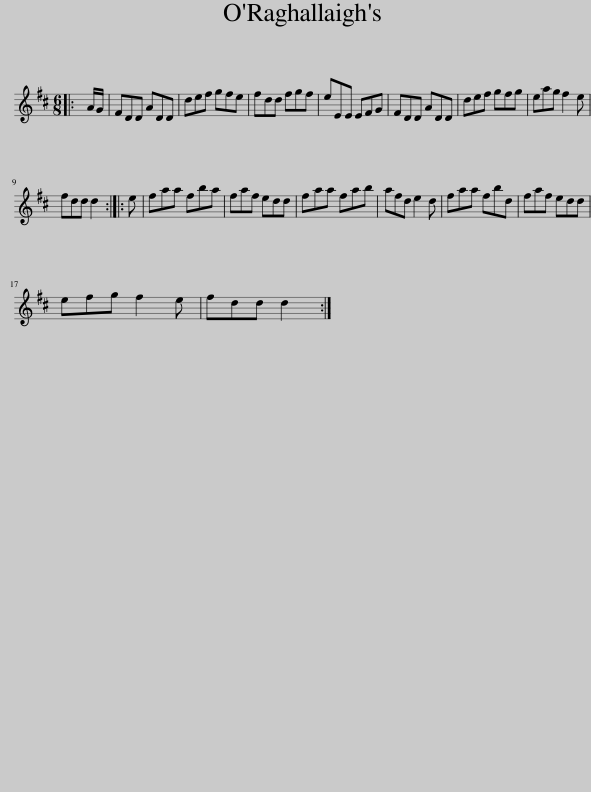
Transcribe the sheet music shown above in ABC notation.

X:1
L:1/8
M:6/8
I:linebreak $
K:D
V:1 treble
V:1
|: A/G/ | FDD ADD | def gfe | fdd fgf | eEE EFG | %5
 FDD ADD | def gfg | eag f2 e |$ fdd d2 :: e | %10
 faa fba | faf edd | faa fab | afd e2 d | faa fbd | %15
 faf edd |$ efg f2 e | fdd d2 :| %18
